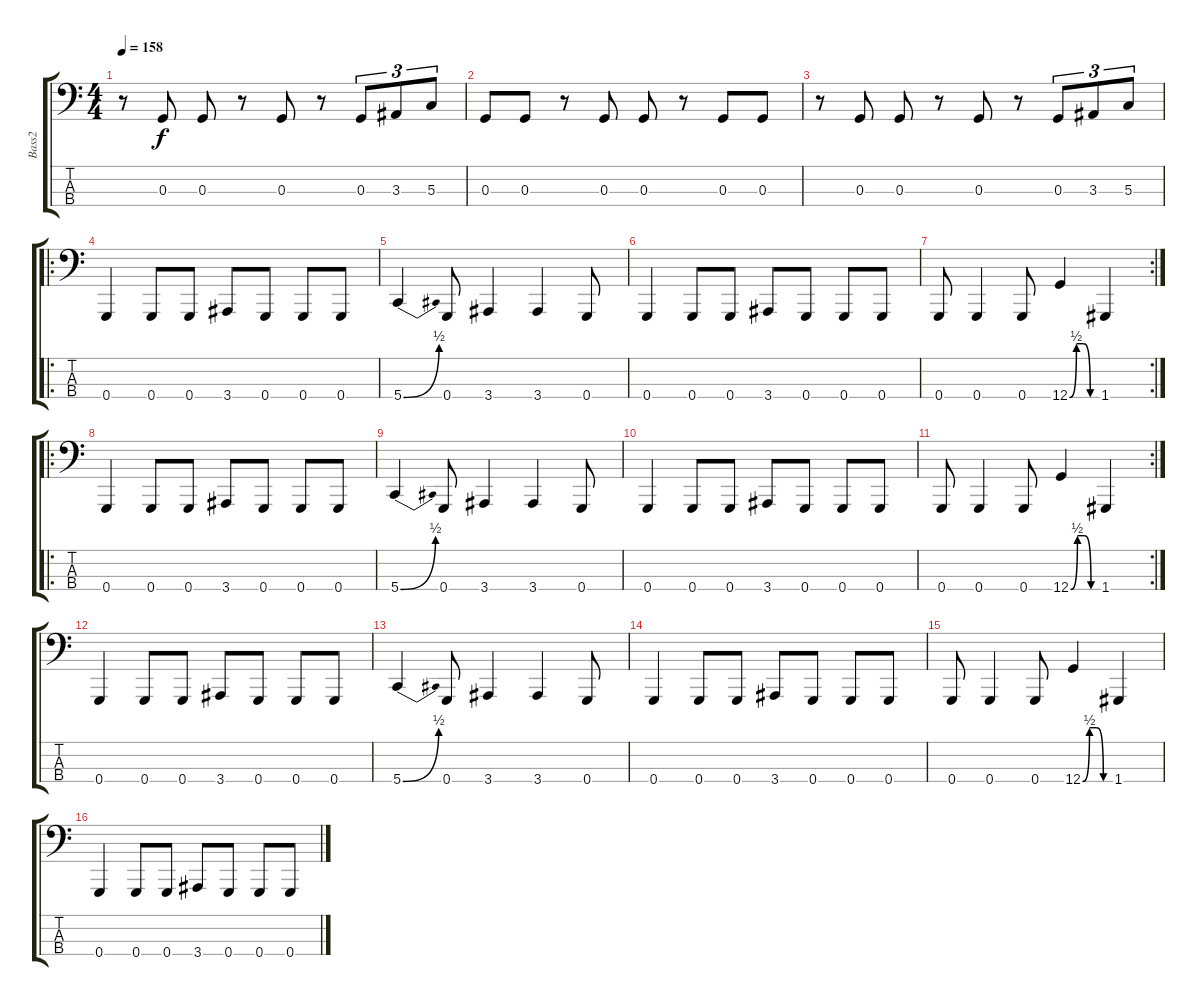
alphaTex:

\track ("Bass2" "Bass2") {instrument slapbass2}
\staff {score tabs}
\tuning (F2 C2 G1 G0) {hide}
\ts (4 4)
\tempo 158
\clef f4
\ks c
r.8{dy f} 0.3.8 0.3.8 r.8 0.3.8 r.8 0.3.8{tu (3 2)} 3.3.8{tu (3 2)} 5.3.8{tu (3 2)} |
0.3.8 0.3.8 r.8 0.3.8 0.3.8 r.8 0.3.8 0.3.8 |
r.8 0.3.8 0.3.8 r.8 0.3.8 r.8 0.3.8{tu (3 2)} 3.3.8{tu (3 2)} 5.3.8{tu (3 2)} |
\ro
0.4.4 0.4.8 0.4.8 3.4.8 0.4.8 0.4.8 0.4.8 |
5.4{be (bend 0 0 60 2)}.4 0.4.8 3.4.4 3.4.4 0.4.8 |
0.4.4 0.4.8 0.4.8 3.4.8 0.4.8 0.4.8 0.4.8 |
\rc 2
0.4.8 0.4.4 0.4.8 12.4{be (custom 0 0 15 2 30 2 45 0 60 0)}.4 1.4.4 |
\ro
0.4.4 0.4.8 0.4.8 3.4.8 0.4.8 0.4.8 0.4.8 |
5.4{be (bend 0 0 60 2)}.4 0.4.8 3.4.4 3.4.4 0.4.8 |
0.4.4 0.4.8 0.4.8 3.4.8 0.4.8 0.4.8 0.4.8 |
\rc 2
0.4.8 0.4.4 0.4.8 12.4{be (custom 0 0 15 2 30 2 45 0 60 0)}.4 1.4.4 |
0.4.4 0.4.8 0.4.8 3.4.8 0.4.8 0.4.8 0.4.8 |
5.4{be (bend 0 0 60 2)}.4 0.4.8 3.4.4 3.4.4 0.4.8 |
0.4.4 0.4.8 0.4.8 3.4.8 0.4.8 0.4.8 0.4.8 |
0.4.8 0.4.4 0.4.8 12.4{be (custom 0 0 15 2 30 2 45 0 60 0)}.4 1.4.4 |
0.4.4 0.4.8 0.4.8 3.4.8 0.4.8 0.4.8 0.4.8
